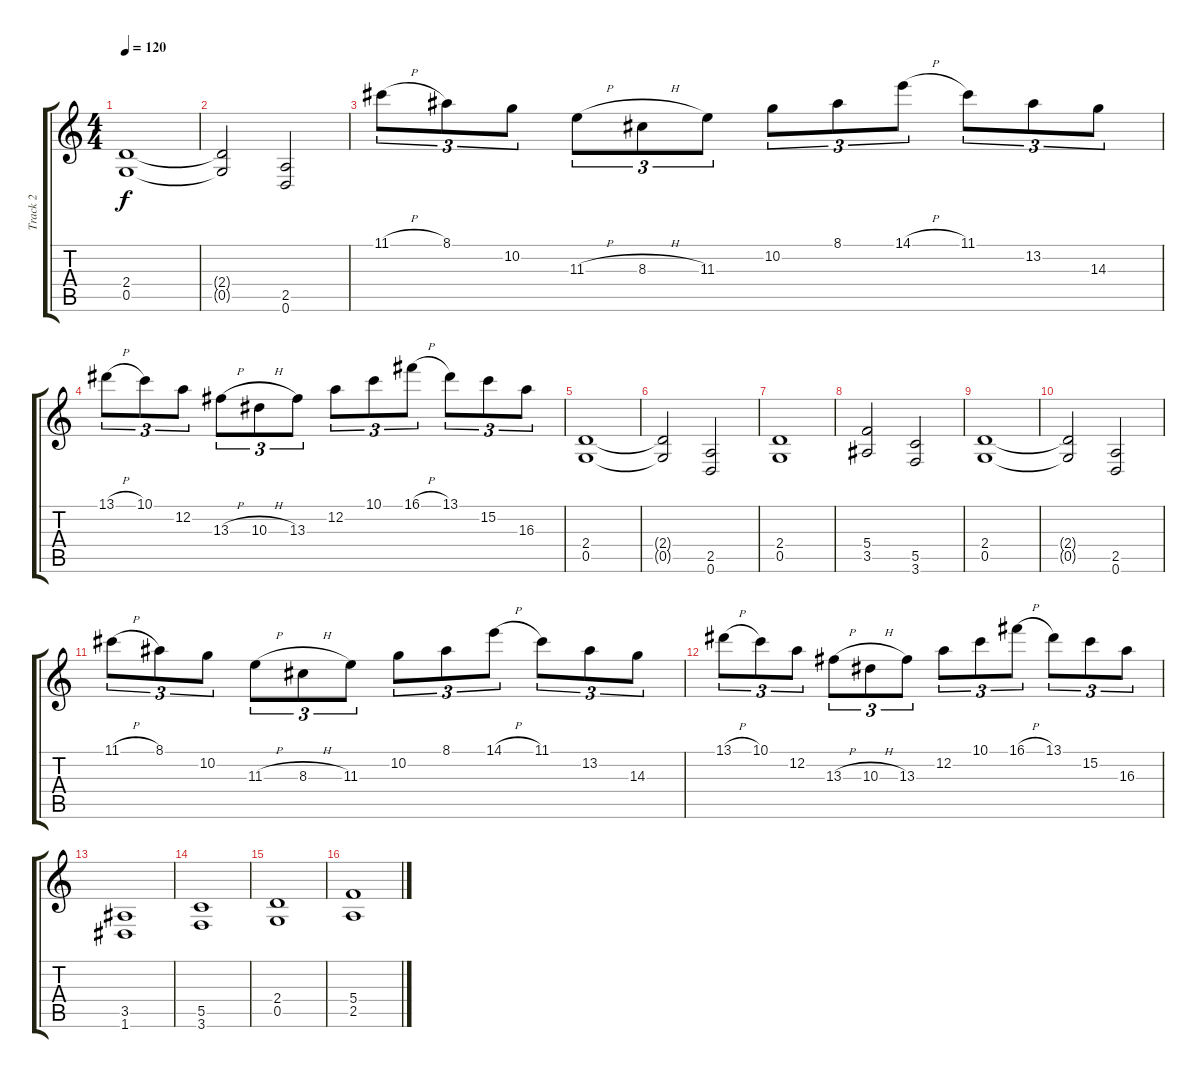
\track ("Track 2" "Track 2") {instrument distortionguitar}
\staff {score tabs}
\tuning (D4 A3 F3 C3 G2 D2) {hide}
\ts (4 4)
\tempo 120
\clef g2
\ks c
(2.4 0.5).1{dy f} |
(2.4{t} 0.5{t}).2 (2.5 0.6).2 |
11.1{h}.8{tu (3 2)} 8.1.8{tu (3 2)} 10.2.8{tu (3 2)} 11.3{h}.8{tu (3 2)} 8.3{h}.8{tu (3 2)} 11.3.8{tu (3 2)} 10.2.8{tu (3 2)} 8.1.8{tu (3 2)} 14.1{h}.8{tu (3 2)} 11.1.8{tu (3 2)} 13.2.8{tu (3 2)} 14.3.8{tu (3 2)} |
13.1{h}.8{tu (3 2)} 10.1.8{tu (3 2)} 12.2.8{tu (3 2)} 13.3{h}.8{tu (3 2)} 10.3{h}.8{tu (3 2)} 13.3.8{tu (3 2)} 12.2.8{tu (3 2)} 10.1.8{tu (3 2)} 16.1{h}.8{tu (3 2)} 13.1.8{tu (3 2)} 15.2.8{tu (3 2)} 16.3.8{tu (3 2)} |
(2.4 0.5).1 |
(2.4{t} 0.5{t}).2 (2.5 0.6).2 |
(2.4 0.5).1 |
(5.4 3.5).2 (5.5 3.6).2 |
(2.4 0.5).1 |
(2.4{t} 0.5{t}).2 (2.5 0.6).2 |
11.1{h}.8{tu (3 2)} 8.1.8{tu (3 2)} 10.2.8{tu (3 2)} 11.3{h}.8{tu (3 2)} 8.3{h}.8{tu (3 2)} 11.3.8{tu (3 2)} 10.2.8{tu (3 2)} 8.1.8{tu (3 2)} 14.1{h}.8{tu (3 2)} 11.1.8{tu (3 2)} 13.2.8{tu (3 2)} 14.3.8{tu (3 2)} |
13.1{h}.8{tu (3 2)} 10.1.8{tu (3 2)} 12.2.8{tu (3 2)} 13.3{h}.8{tu (3 2)} 10.3{h}.8{tu (3 2)} 13.3.8{tu (3 2)} 12.2.8{tu (3 2)} 10.1.8{tu (3 2)} 16.1{h}.8{tu (3 2)} 13.1.8{tu (3 2)} 15.2.8{tu (3 2)} 16.3.8{tu (3 2)} |
(3.5 1.6).1 |
(5.5 3.6).1 |
(2.4 0.5).1 |
(5.4 2.5).1
